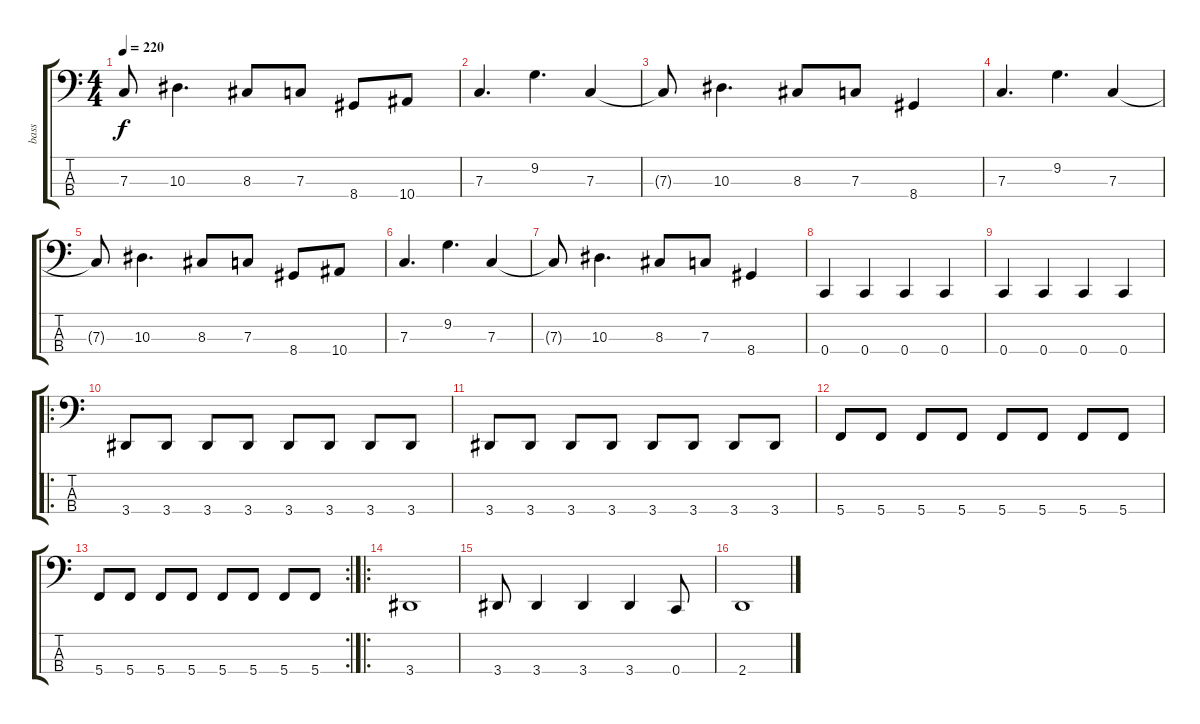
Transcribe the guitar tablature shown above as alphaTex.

\track ("bass" "bass") {instrument electricbassfinger}
\staff {score tabs}
\tuning (Eb2 Bb1 F1 C1) {hide}
\ts (4 4)
\tempo 220
\clef f4
\ks c
7.3{t}.8{dy f} 10.3.4{d} 8.3.8 7.3.8 8.4.8 10.4.8 |
7.3.4{d} 9.2.4{d} 7.3.4 |
7.3{t}.8 10.3.4{d} 8.3.8 7.3.8 8.4.4 |
7.3.4{d} 9.2.4{d} 7.3.4 |
7.3{t}.8 10.3.4{d} 8.3.8 7.3.8 8.4.8 10.4.8 |
7.3.4{d} 9.2.4{d} 7.3.4 |
7.3{t}.8 10.3.4{d} 8.3.8 7.3.8 8.4.4 |
0.4.4 0.4.4 0.4.4 0.4.4 |
0.4.4 0.4.4 0.4.4 0.4.4 |
\ro
3.4.8 3.4.8 3.4.8 3.4.8 3.4.8 3.4.8 3.4.8 3.4.8 |
3.4.8 3.4.8 3.4.8 3.4.8 3.4.8 3.4.8 3.4.8 3.4.8 |
5.4.8 5.4.8 5.4.8 5.4.8 5.4.8 5.4.8 5.4.8 5.4.8 |
\rc 2
5.4.8 5.4.8 5.4.8 5.4.8 5.4.8 5.4.8 5.4.8 5.4.8 |
\ro
3.4.1 |
3.4.8 3.4.4 3.4.4 3.4.4 0.4.8 |
2.4.1
